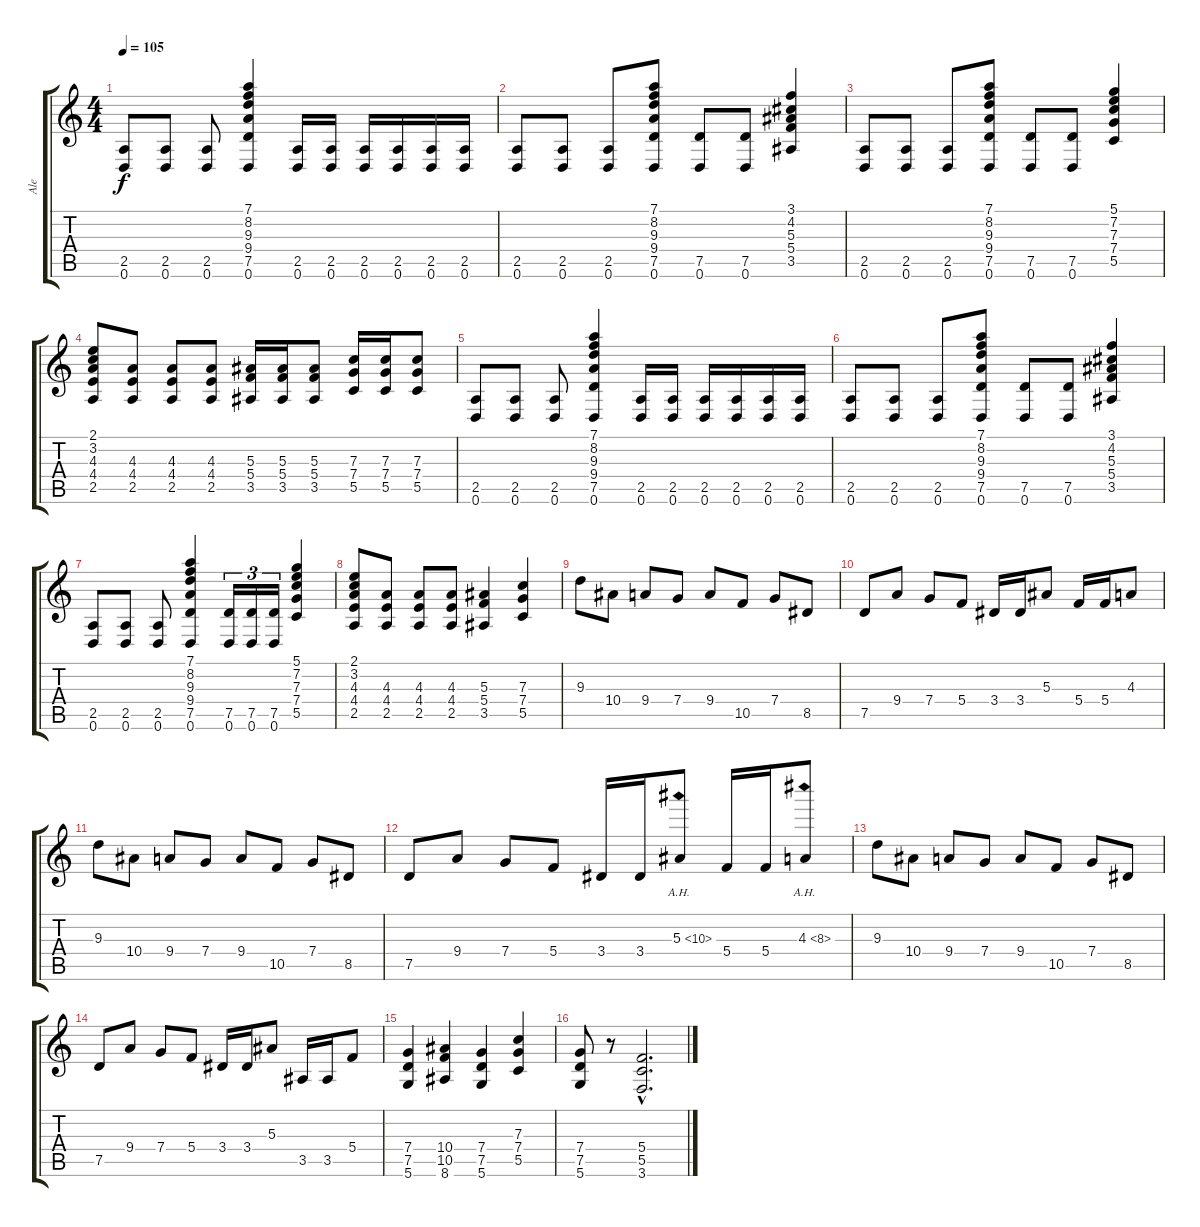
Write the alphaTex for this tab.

\track ("Ale" "Ale") {instrument distortionguitar}
\staff {score tabs}
\tuning (D4 A3 F3 C3 G2 D2) {hide}
\ts (4 4)
\tempo 105
\clef g2
\ks c
(2.5 0.6).8{dy f} (2.5 0.6).8 (2.5 0.6).8 (7.1 8.2 9.3 9.4 7.5 0.6).4 (2.5 0.6).16 (2.5 0.6).16 (2.5 0.6).16 (2.5 0.6).16 (2.5 0.6).16 (2.5 0.6).16 |
(2.5 0.6).8 (2.5 0.6).8 (2.5 0.6).8 (7.1 8.2 9.3 9.4 7.5 0.6).8 (7.5 0.6).8 (7.5 0.6).8 (3.1 4.2 5.3 5.4 3.5).4 |
(2.5 0.6).8 (2.5 0.6).8 (2.5 0.6).8 (7.1 8.2 9.3 9.4 7.5 0.6).8 (7.5 0.6).8 (7.5 0.6).8 (5.1 7.2 7.3 7.4 5.5).4 |
(2.1 3.2 4.3 4.4 2.5).8 (4.3 4.4 2.5).8 (4.3 4.4 2.5).8 (4.3 4.4 2.5).8 (5.3 5.4 3.5).16 (5.3 5.4 3.5).16 (5.3 5.4 3.5).8 (7.3 7.4 5.5).16 (7.3 7.4 5.5).16 (7.3 7.4 5.5).8 |
(2.5 0.6).8 (2.5 0.6).8 (2.5 0.6).8 (7.1 8.2 9.3 9.4 7.5 0.6).4 (2.5 0.6).16 (2.5 0.6).16 (2.5 0.6).16 (2.5 0.6).16 (2.5 0.6).16 (2.5 0.6).16 |
(2.5 0.6).8 (2.5 0.6).8 (2.5 0.6).8 (7.1 8.2 9.3 9.4 7.5 0.6).8 (7.5 0.6).8 (7.5 0.6).8 (3.1 4.2 5.3 5.4 3.5).4 |
(2.5 0.6).8 (2.5 0.6).8 (2.5 0.6).8 (7.1 8.2 9.3 9.4 7.5 0.6).4 (7.5 0.6).16{tu (3 2)} (7.5 0.6).16{tu (3 2)} (7.5 0.6).16{tu (3 2)} (5.1 7.2 7.3 7.4 5.5).4 |
(2.1 3.2 4.3 4.4 2.5).8 (4.3 4.4 2.5).8 (4.3 4.4 2.5).8 (4.3 4.4 2.5).8 (5.3 5.4 3.5).4 (7.3 7.4 5.5).4 |
9.3.8 10.4.8 9.4.8 7.4.8 9.4.8 10.5.8 7.4.8 8.5.8 |
7.5.8 9.4.8 7.4.8 5.4.8 3.4.16 3.4.16 5.3.8 5.4.16 5.4.16 4.3.8 |
9.3.8 10.4.8 9.4.8 7.4.8 9.4.8 10.5.8 7.4.8 8.5.8 |
7.5.8 9.4.8 7.4.8 5.4.8 3.4.16 3.4.16 5.3{ah 5}.8 5.4.16 5.4.16 4.3{ah 4}.8 |
9.3.8 10.4.8 9.4.8 7.4.8 9.4.8 10.5.8 7.4.8 8.5.8 |
7.5.8 9.4.8 7.4.8 5.4.8 3.4.16 3.4.16 5.3.8 3.5.16 3.5.16 5.4.8 |
(7.4 7.5 5.6).4 (10.4 10.5 8.6).4 (7.4 7.5 5.6).4 (7.3 7.4 5.5).4 |
(7.4 7.5 5.6).8 r.8 (5.4{hac} 5.5{hac} 3.6{hac}).2{d}
